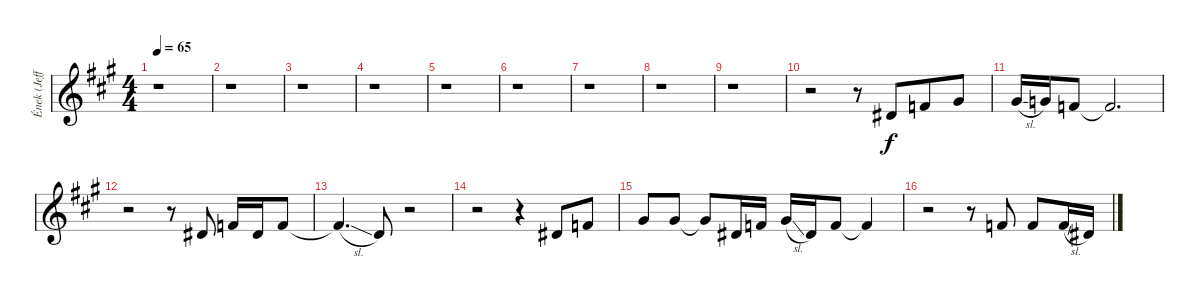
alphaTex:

\track ("Ének (Jeff Scott Soto)" "Ének (Jeff") {instrument tenorsax}
\staff {score}
\tuning (E4 B3 G3 D3 A2 E2) {hide}
\ts (4 4)
\tempo 65
\clef g2
\ks a
r.1{dy f instrument tenorsax} |
r.1 |
r.1 |
r.1 |
r.1 |
r.1 |
r.1 |
r.1 |
r.1 |
r.2 r.8 4.2.8{beam merge} 1.1.8 4.1.8 |
4.1{sl}.16 3.1.16 1.1.8 1.1{t}.2{d} |
r.2 r.8 4.2.8 6.2.16 4.2.16 6.2.8 |
6.2{sl t}.4{d} 3.2.8 r.2 |
r.2 r.4 4.2.8 1.1.8 |
4.1.8 4.1.8 4.1{t}.8 4.2.16 1.1.16 9.2{sl}.16 4.2.16 6.2.8 6.2{t}.4 |
r.2 r.8 1.1.8 1.1.8 6.2{sl}.16 4.2.16
